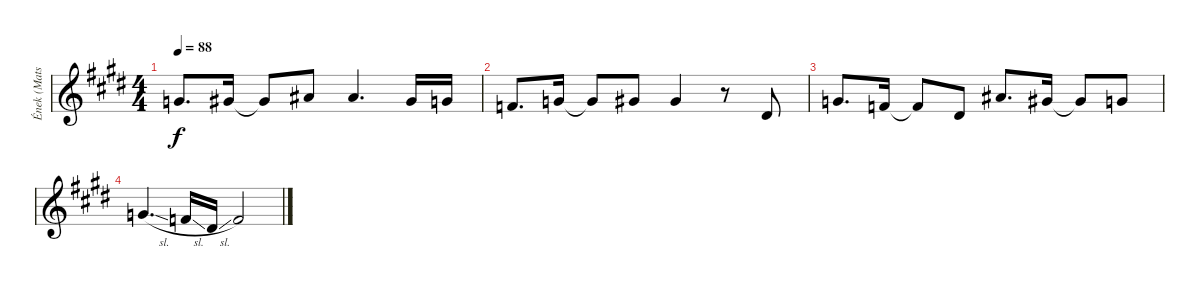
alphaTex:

\track ("Ének (Mats Levén)" "Ének (Mats") {instrument tenorsax}
\staff {score}
\tuning (E4 B3 G3 D3 A2 E2) {hide}
\ts (4 4)
\tempo 88
\clef g2
\ks e
3.1.8{d dy f volume 5} 4.1.16 4.1{t}.8 6.1.8 6.1.4{d} 4.1.16 3.1.16 |
1.1.8{d} 3.1.16 3.1{t}.8 4.1.8 4.1.4 r.8 4.2.8 |
3.1.8{d} 1.1.16 1.1{t}.8 4.2.8 6.1.8{d} 4.1.16 4.1{t}.8 3.1.8 |
8.2{sl}.4{d} 6.2{sl}.16 4.2{sl}.16 6.2.2
